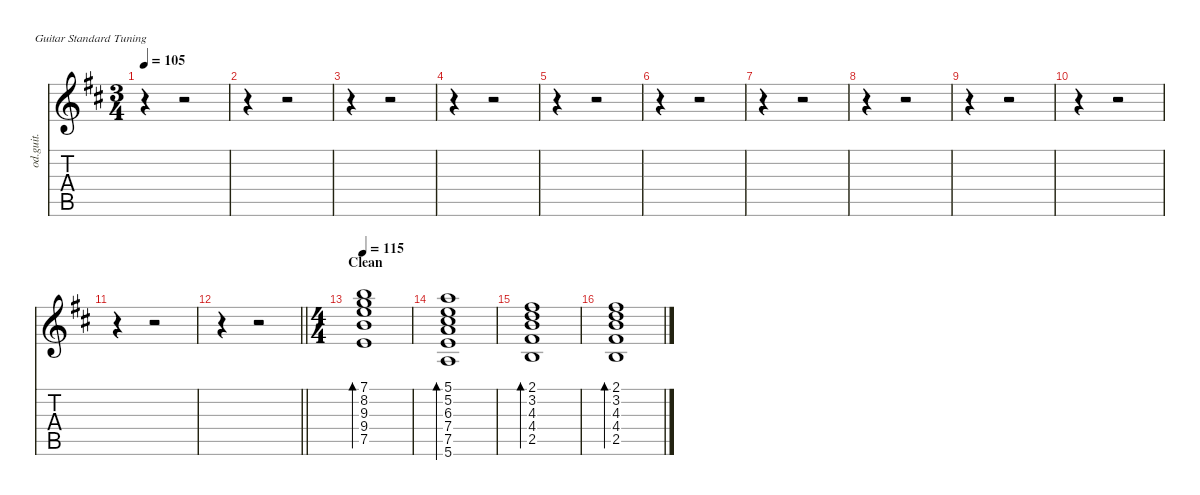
\defaultSystemsLayout 4
\hideDynamics
\bracketExtendMode nobrackets
\track ("Jason Dubs" "od.guit.") {instrument overdrivenguitar}
\staff {score tabs}
\tuning (E4 B3 G3 D3 A2 E2)
\ts (3 4)
\tempo 105
\clef g2
\ks bminor
r.4{dy f beam Down} r.2{beam Down} |
r.4{beam Down} r.2{beam Down} |
r.4{beam Down} r.2{beam Down} |
r.4{beam Down} r.2{beam Down} |
r.4{beam Down} r.2{beam Down} |
r.4{beam Down} r.2{beam Down} |
r.4{beam Down} r.2{beam Down} |
r.4{beam Down} r.2{beam Down} |
r.4{beam Down} r.2{beam Down} |
r.4{beam Down} r.2{beam Down} |
r.4{beam Down} r.2{beam Down} |
\barLineRight lightlight
r.4{beam Down} r.2{beam Down} |
\ts (4 4)
\beaming (8 2 2 2 2)
\section ("" "Clean")
\tempo 115
(7.1{acc forcenatural} 8.2{acc forcenatural} 9.3{acc forcenatural} 9.4{acc forcenatural} 7.5{acc forcenatural}).1{bd 60 instrument electricguitarjazz beam Down} |
(5.1{acc forcenatural} 5.2{acc forcenatural} 6.3{acc #} 7.4{acc forcenatural} 7.5{acc forcenatural} 5.6{acc forcenatural}).1{bd 60 beam Up} |
(2.1{acc #} 3.2{acc forcenatural} 4.3{acc forcenatural} 4.4{acc #} 2.5{acc forcenatural}).1{bd 60 beam Up} |
(2.1{acc #} 3.2{acc forcenatural} 4.3{acc forcenatural} 4.4{acc #} 2.5{acc forcenatural}).1{bd 60 beam Up}
